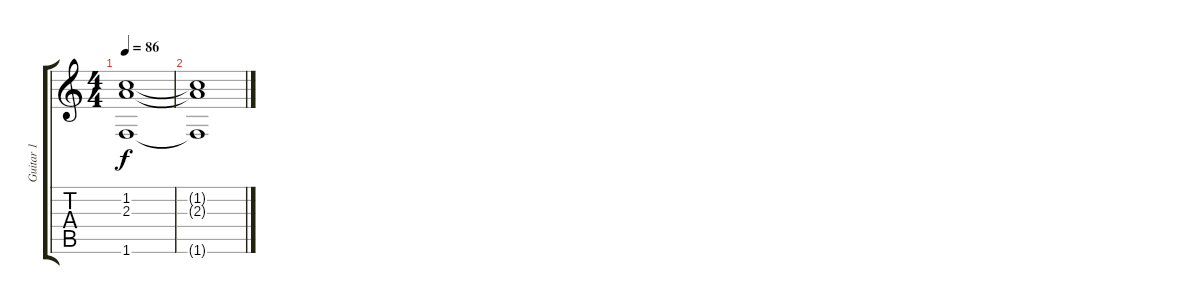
\track ("Guitar 1" "Guitar 1") {instrument acousticguitarnylon}
\staff {score tabs}
\tuning (E4 B3 G3 D3 A2 E2) {hide}
\ts (4 4)
\tempo 86
\clef g2
\ks c
(1.2{t} 2.3{t} 1.6{t}).1{dy f} |
(1.2{t} 2.3{t} 1.6{t}).1
